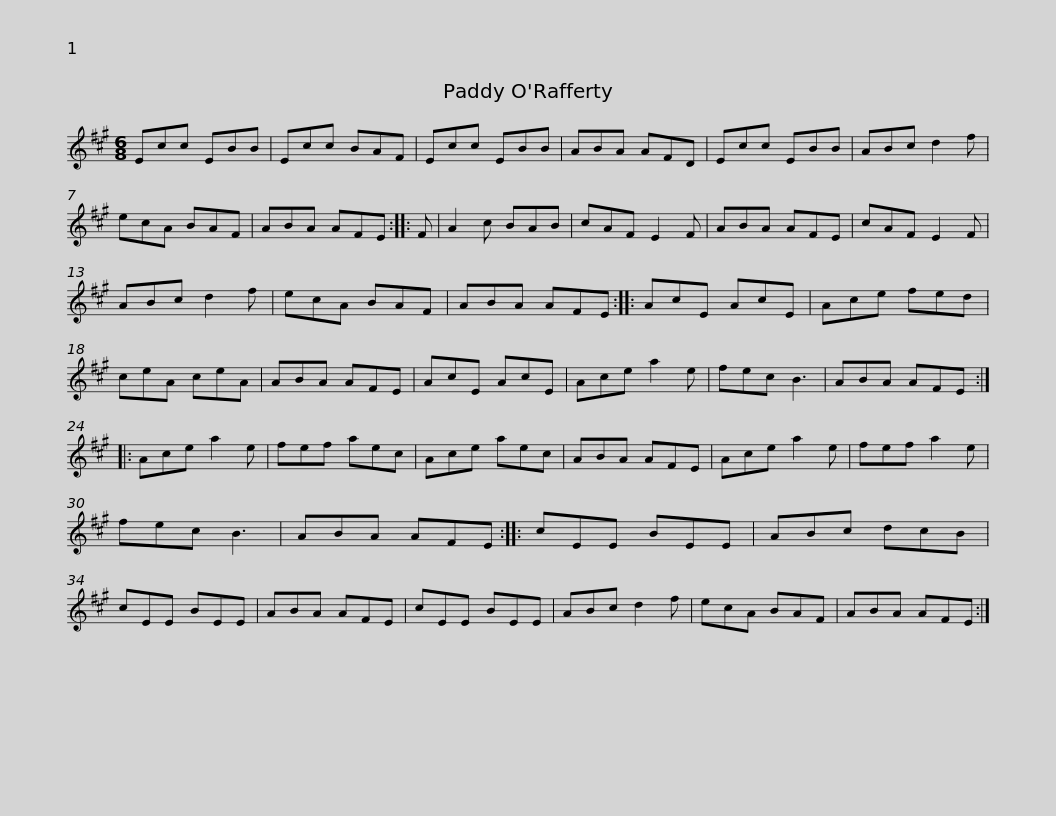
X:1
L:1/8
M:6/8
I:linebreak $
K:A
V:1 treble
V:1
 Ecc EBB | Ecc BAF | Ecc EBB | ABA AFD |$ Ecc EBB | %5
 ABc d2 f | ecA BAF | ABA AFE ::$ F | A2 c BAB | %10
 cAF E2 F | ABA AFE |$ cAF E2 F | ABc d2 f | ecA BAF | %15
 ABA AFE ::$ AcE AcE | Ace fed | ceA ceA | ABA AFE |$ %20
 AcE AcE | Ace a2 e | fec B3 | ABA AFE ::$ Ace a2 e | %25
 fef aec | Ace aec | ABA AFE |$ Ace a2 e | fef a2 e | %30
 fec B3 | ABA AFE ::$ cEE BEE | ABc dcB | cEE BEE | %35
 ABA AFE |$ cEE BEE | ABc d2 f | ecA BAF | ABA AFE :| %40
